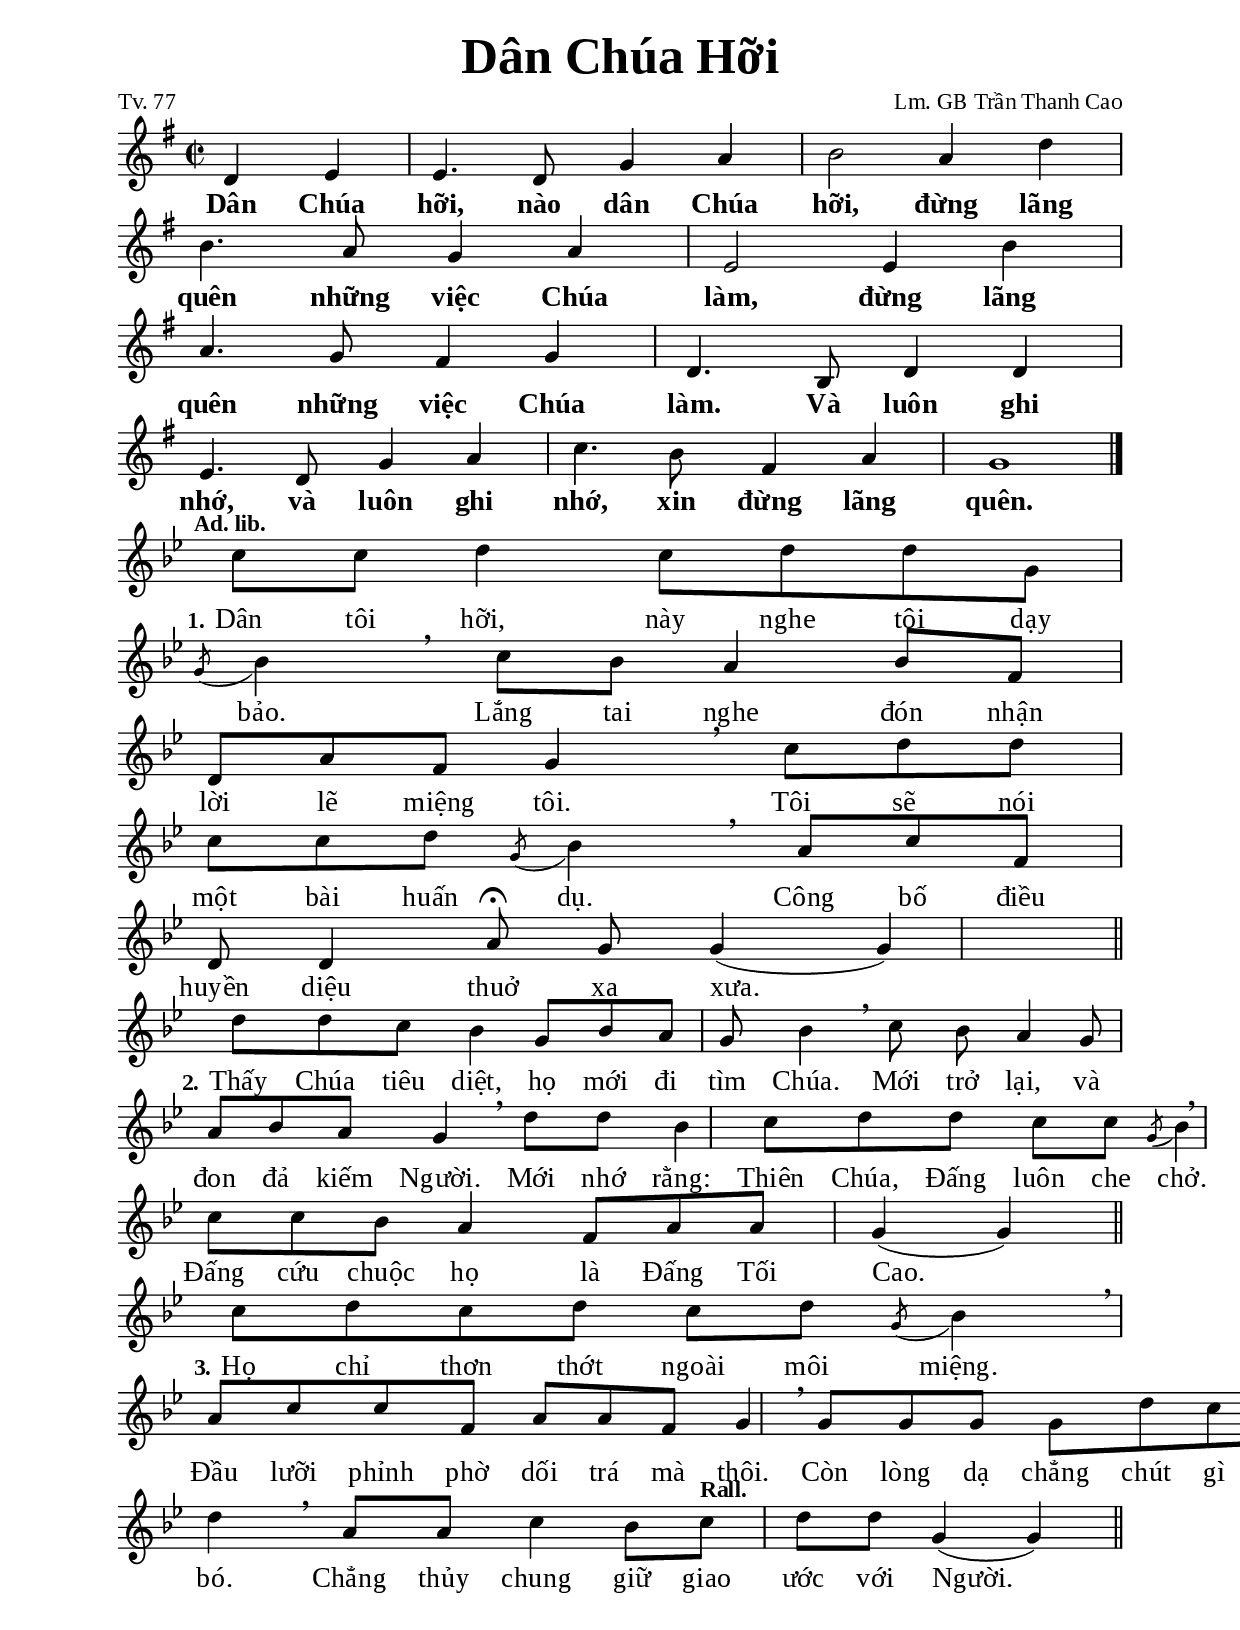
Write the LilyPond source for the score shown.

% Cài đặt chung
\version "2.22.1"
\include "english.ly"

\header {
  title = \markup { \fontsize #3 "Dân Chúa Hỡi" }
  poet = "Tv. 77"
  composer = "Lm. GB Trần Thanh Cao"
  %arranger = " "
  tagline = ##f
}

% Nhạc điệp khúc
nhacDiepKhuc = \relative c' {

  \partial 2 d4 e |
  e4. d8 g4 a |
  b2 a4 d |
  b4. a8 g4 a |
  e2 e4 b' |
  a4. g8 fs4 g |
  d4. b8 d4 d |
  e4. d8 g4 a |
  c4. b8 fs4 a |
  g1 \bar "|."
}

% Nhạc phiên khúc
nhacPhienKhucMot = \relative c'' {

  \tempo "Ad. lib."
  c8 c d4 c8 d d g, \acciaccatura g8 bf4 \breathe
  c8 bf a4 bf8 f d a' f g4 \breathe
  c8 d d c c d \acciaccatura g,8 bf4 \breathe
  a8 c f, d d4 a'8 \fermata g8 g4 (g) \bar "||"
}

nhacPhienKhucHai = \relative c'' {
 
  d8 d c bf4
  g8 bf a g bf4 \breathe
  c8 bf a4 g8 a bf a g4 \breathe
  d'8 d bf4
  c8 d d c c \acciaccatura g8 bf4 \breathe
  c8 c bf a4 f8 a a g4 (g) \bar "||"
}

nhacPhienKhucBa = \relative c'' {
 
  c8 d c d c d \acciaccatura g,8 bf4 \breathe
  a8 c c f, a a f g4 \breathe
  g8 g g g d' c d d4 \breathe
  a8 a c4 bf8 \tempo "Rall." c d d g,4 (g) \bar "||"
}

% Lời điệp khúc
loiDiepKhuc = \lyricmode {
 
  Dân Chúa hỡi, nào dân Chúa hỡi,
  đừng lãng quên những việc Chúa làm,
  đừng lãng quên những việc Chúa làm.
  Và luôn ghi nhớ, và luôn ghi nhớ,
  xin đừng lãng quên.
}

% Lời phiên khúc
loiPhienKhucMot = \lyricmode {
  \set stanza = #"1."
  Dân tôi hỡi, này nghe tôi dạy bảo.
  Lắng tai nghe đón nhận lời lẽ miệng tôi.
  Tôi sẽ nói một bài huấn dụ.
  Công bố điều huyền diệu thuở xa xưa.
}

loiPhienKhucHai = \lyricmode {
  \set stanza = #"2."
  Thấy Chúa tiêu diệt, họ mới đi tìm Chúa.
  Mới trở lại, và đon đả kiếm Người.
  Mới nhớ rằng: Thiên Chúa, Đấng luôn che chở.
  Đấng cứu chuộc họ là Đấng Tối Cao.
}

loiPhienKhucBa = \lyricmode {
  \set stanza = #"3."
  Họ chỉ thơn thớt ngoài môi miệng.
  Đầu lưỡi phỉnh phờ dối trá mà thôi.
  Còn lòng dạ chẳng chút gì gắn bó.
  Chẳng thủy chung giữ giao ước với Người.
}


% Dàn trang
\paper {
  #(set-paper-size "a4")
  top-margin = 15\mm
  bottom-margin = 15\mm
  left-margin = 20\mm
  right-margin = 20\mm
  indent = #0
  #(define fonts
    (make-pango-font-tree
      "Liberation Serif"
      "Liberation Serif"
      "Liberation Serif"
      (/ 20 20)))
  page-count = #1
  system-system-spacing = #'((basic-distance . 12.5))
  score-system-spacing = #'((basic-distance . 12.5))
}

\score {
  \new ChoirStaff <<
    \new Staff = diepKhuc \with {
        \consists "Merge_rests_engraver"
        %\magnifyStaff #(magstep +1)
      }
      <<
      \new Voice = beSop {
        \key g \major \time 2/2 \stemNeutral \nhacDiepKhuc
      }
    >>
    \new Lyrics \lyricsto beSop \loiDiepKhuc
  >>
  \layout {
    \override Lyrics.LyricText.font-series = #'bold
    \override Lyrics.LyricText.font-size = #+2
    \override Lyrics.LyricSpace.minimum-distance = #4.0
    \override Score.BarNumber.break-visibility = ##(#f #f #f)
    \override Score.SpacingSpanner.uniform-stretching = ##t
  }
}

\score {
  \new ChoirStaff <<
    \new Staff = phienKhuc \with {
        %\magnifyStaff #(magstep +1)
      }
      <<
      \new Voice = beSop {
        \key bf \major \time 2/2 \nhacPhienKhucMot
      }
    >>
    \new Lyrics \lyricsto beSop \loiPhienKhucMot
  >>
  \layout {
    \override Staff.TimeSignature.transparent = ##t
    \override Lyrics.LyricText.font-size = #+2
    \override Lyrics.LyricSpace.minimum-distance = #3.2
    \override Score.BarNumber.break-visibility = ##(#f #f #f)
    \override Score.SpacingSpanner.uniform-stretching = ##t
    \set Score.barAlways = ##t
    \set Score.defaultBarType = ""
  } 
}

\score {
  \new ChoirStaff <<
    \new Staff = phienKhuc \with {
        %\magnifyStaff #(magstep +1)
      }
      <<
      \new Voice = beSop {
        \key bf \major \time 2/2 \nhacPhienKhucHai
      }
    >>
    \new Lyrics \lyricsto beSop \loiPhienKhucHai
  >>
  \layout {
    \override Staff.TimeSignature.transparent = ##t
    \override Lyrics.LyricText.font-size = #+2
    \override Lyrics.LyricSpace.minimum-distance = #2.5
    \override Score.BarNumber.break-visibility = ##(#f #f #f)
    \override Score.SpacingSpanner.uniform-stretching = ##t
    \set Score.barAlways = ##t
    \set Score.defaultBarType = ""
  } 
}

\score {
  \new ChoirStaff <<
    \new Staff = phienKhuc \with {
        %\magnifyStaff #(magstep +1)
      }
      <<
      \new Voice = beSop {
        \key bf \major \time 2/2 \nhacPhienKhucBa
      }
    >>
    \new Lyrics \lyricsto beSop \loiPhienKhucBa
  >>
  \layout {
    \override Staff.TimeSignature.transparent = ##t
    \override Lyrics.LyricText.font-size = #+2
    \override Lyrics.LyricSpace.minimum-distance = #3.0
    \override Score.BarNumber.break-visibility = ##(#f #f #f)
    \override Score.SpacingSpanner.uniform-stretching = ##t
    \set Score.barAlways = ##t
    \set Score.defaultBarType = ""
  } 
}